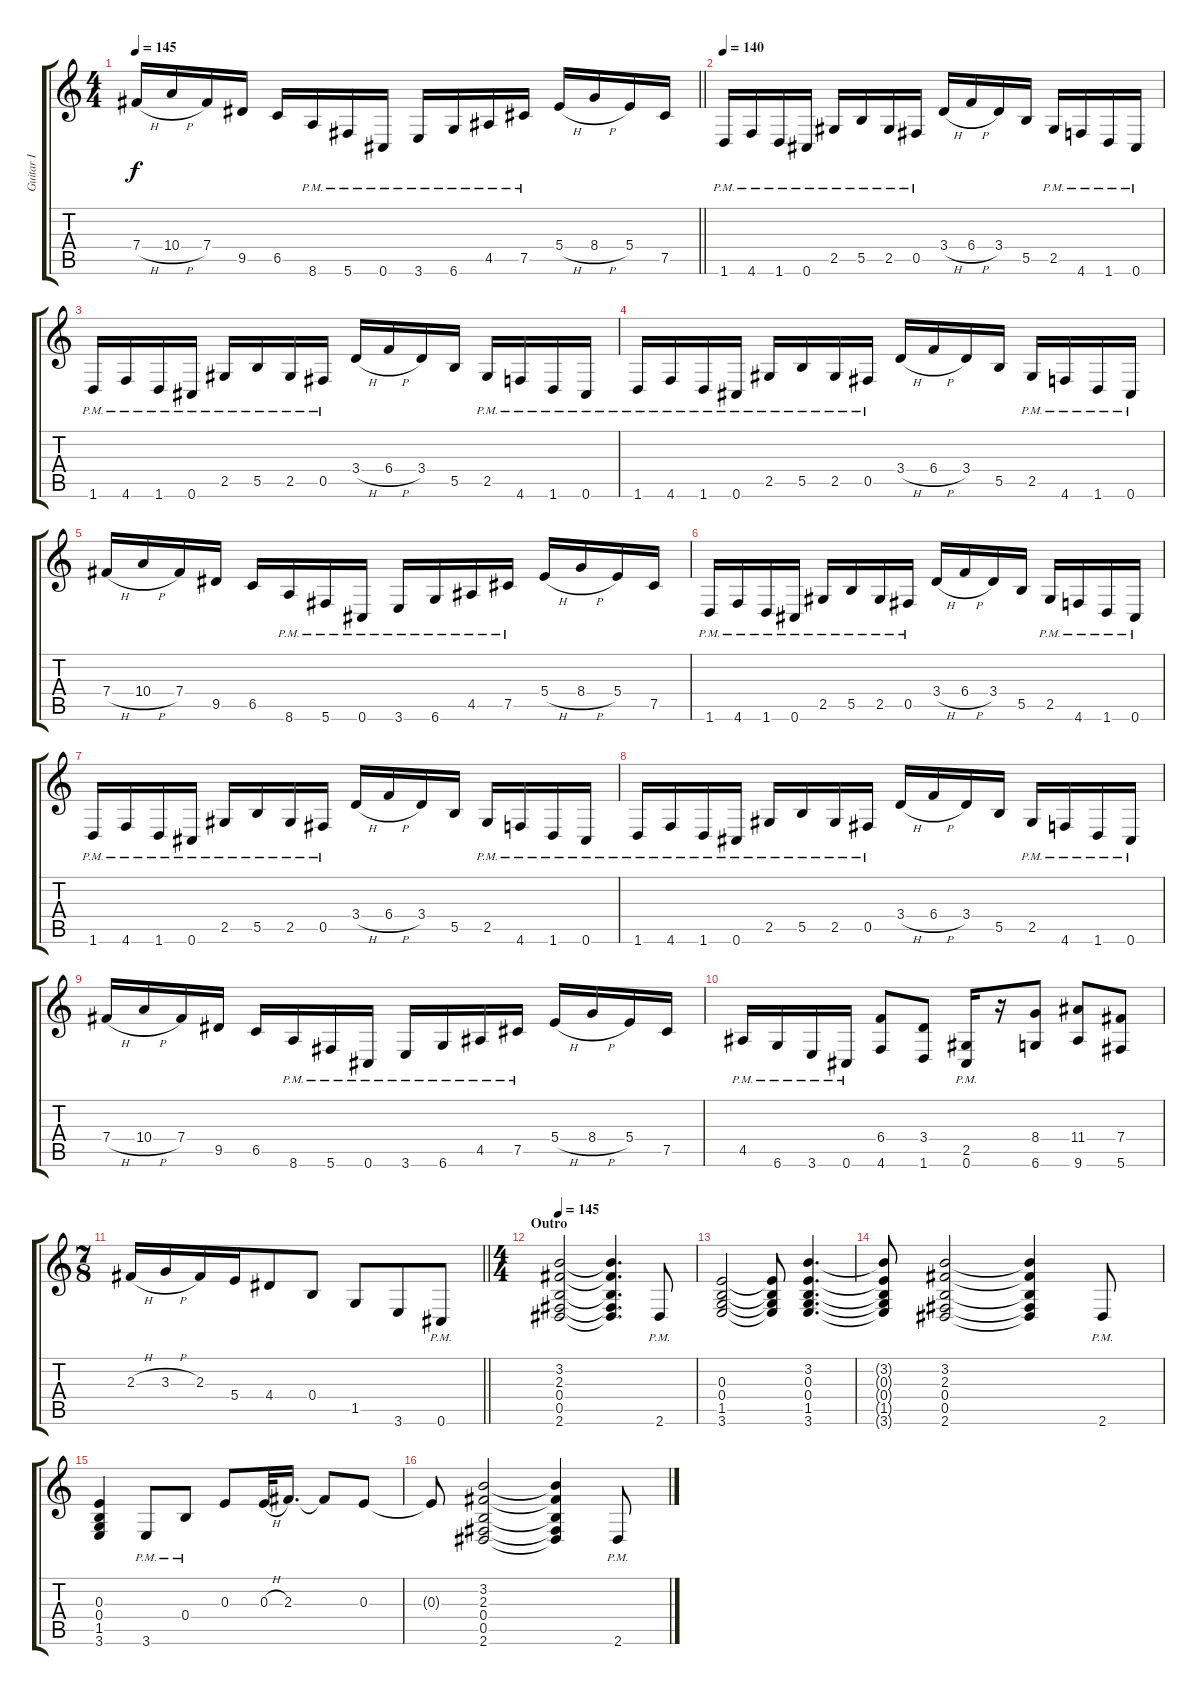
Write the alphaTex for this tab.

\track ("Guitar I" "Guitar I") {instrument distortionguitar}
\staff {score tabs}
\tuning (Db4 Ab3 E3 B2 Gb2 Db2) {hide}
\ts (4 4)
\tempo 145
\clef g2
\barLineRight lightlight
\ks c
7.4{h}.16{dy f} 10.4{h}.16 7.4.16 9.5.16 6.5.16 8.6{pm}.16 5.6{pm}.16 0.6{pm}.16 3.6{pm}.16 6.6{pm}.16 4.5{pm}.16 7.5{pm}.16 5.4{h}.16 8.4{h}.16 5.4.16 7.5.16 |
\tempo 140
1.6{pm}.16 4.6{pm}.16 1.6{pm}.16 0.6{pm}.16 2.5{pm}.16 5.5{pm}.16 2.5{pm}.16 0.5{pm}.16 3.4{h}.16 6.4{h}.16 3.4.16 5.5.16 2.5{pm}.16 4.6{pm}.16 1.6{pm}.16 0.6{pm}.16 |
1.6{pm}.16 4.6{pm}.16 1.6{pm}.16 0.6{pm}.16 2.5{pm}.16 5.5{pm}.16 2.5{pm}.16 0.5{pm}.16 3.4{h}.16 6.4{h}.16 3.4.16 5.5.16 2.5{pm}.16 4.6{pm}.16 1.6{pm}.16 0.6{pm}.16 |
1.6{pm}.16 4.6{pm}.16 1.6{pm}.16 0.6{pm}.16 2.5{pm}.16 5.5{pm}.16 2.5{pm}.16 0.5{pm}.16 3.4{h}.16 6.4{h}.16 3.4.16 5.5.16 2.5{pm}.16 4.6{pm}.16 1.6{pm}.16 0.6{pm}.16 |
7.4{h}.16 10.4{h}.16 7.4.16 9.5.16 6.5.16 8.6{pm}.16 5.6{pm}.16 0.6{pm}.16 3.6{pm}.16 6.6{pm}.16 4.5{pm}.16 7.5{pm}.16 5.4{h}.16 8.4{h}.16 5.4.16 7.5.16 |
1.6{pm}.16 4.6{pm}.16 1.6{pm}.16 0.6{pm}.16 2.5{pm}.16 5.5{pm}.16 2.5{pm}.16 0.5{pm}.16 3.4{h}.16 6.4{h}.16 3.4.16 5.5.16 2.5{pm}.16 4.6{pm}.16 1.6{pm}.16 0.6{pm}.16 |
1.6{pm}.16 4.6{pm}.16 1.6{pm}.16 0.6{pm}.16 2.5{pm}.16 5.5{pm}.16 2.5{pm}.16 0.5{pm}.16 3.4{h}.16 6.4{h}.16 3.4.16 5.5.16 2.5{pm}.16 4.6{pm}.16 1.6{pm}.16 0.6{pm}.16 |
1.6{pm}.16 4.6{pm}.16 1.6{pm}.16 0.6{pm}.16 2.5{pm}.16 5.5{pm}.16 2.5{pm}.16 0.5{pm}.16 3.4{h}.16 6.4{h}.16 3.4.16 5.5.16 2.5{pm}.16 4.6{pm}.16 1.6{pm}.16 0.6{pm}.16 |
7.4{h}.16 10.4{h}.16 7.4.16 9.5.16 6.5.16 8.6{pm}.16 5.6{pm}.16 0.6{pm}.16 3.6{pm}.16 6.6{pm}.16 4.5{pm}.16 7.5{pm}.16 5.4{h}.16 8.4{h}.16 5.4.16 7.5.16 |
4.5{pm}.16 6.6{pm}.16 3.6{pm}.16 0.6{pm}.16 (6.4 4.6).8 (3.4 1.6).8 (2.5{pm} 0.6{pm}).16 r.16 (8.4 6.6).8 (11.4 9.6).8 (7.4 5.6).8 |
\ts (7 8)
\barLineRight lightlight
2.3{h}.16 3.3{h}.16 2.3.16 5.4.16 4.4.8 0.4.8 1.5.8 3.6.8 0.6{pm}.8 |
\ts (4 4)
\section ("" "Outro")
\tempo 145
(3.2 2.3 0.4 0.5 2.6).2{volume 12} (3.2{t} 2.3{t} 0.4{t} 0.5{t} 2.6{t}).4{d} 2.6{pm}.8 |
(0.3 0.4 1.5 3.6).2 (0.3{t} 0.4{t} 1.5{t} 3.6{t}).8 (3.2 0.3 0.4 1.5 3.6).4{d} |
(3.2{t} 0.3{t} 0.4{t} 1.5{t} 3.6{t}).8 (3.2 2.3 0.4 0.5 2.6).2 (3.2{t} 2.3{t} 0.4{t} 0.5{t} 2.6{t}).4 2.6{pm}.8 |
(0.3 0.4 1.5 3.6).4 3.6{pm}.8 0.4{pm}.8 0.3.8 0.3{h}.32 2.3.16{d} 2.3{t}.8 0.3.8 |
0.3{t}.8 (3.2 2.3 0.4 0.5 2.6).2 (3.2{t} 2.3{t} 0.4{t} 0.5{t} 2.6{t}).4 2.6{pm}.8
